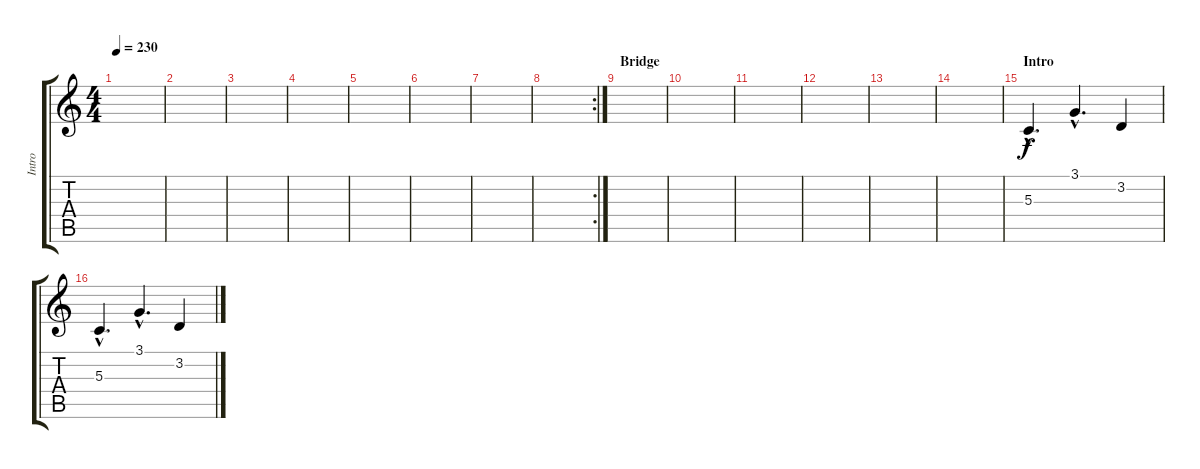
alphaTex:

\track ("Intro" "Intro") {instrument koto}
\staff {score tabs}
\tuning (E4 B3 G3 D3 A2 E2) {hide}
\ts (4 4)
\tempo 230
\clef g2
\ks c
|
|
|
|
|
|
|
\rc 2
|
\section ("" "Bridge")
|
|
|
|
|
|
\section ("" "Intro")
5.3{hac}.4{d} 3.1{hac}.4{d} 3.2.4 |
5.3{hac}.4{d} 3.1{hac}.4{d} 3.2.4
